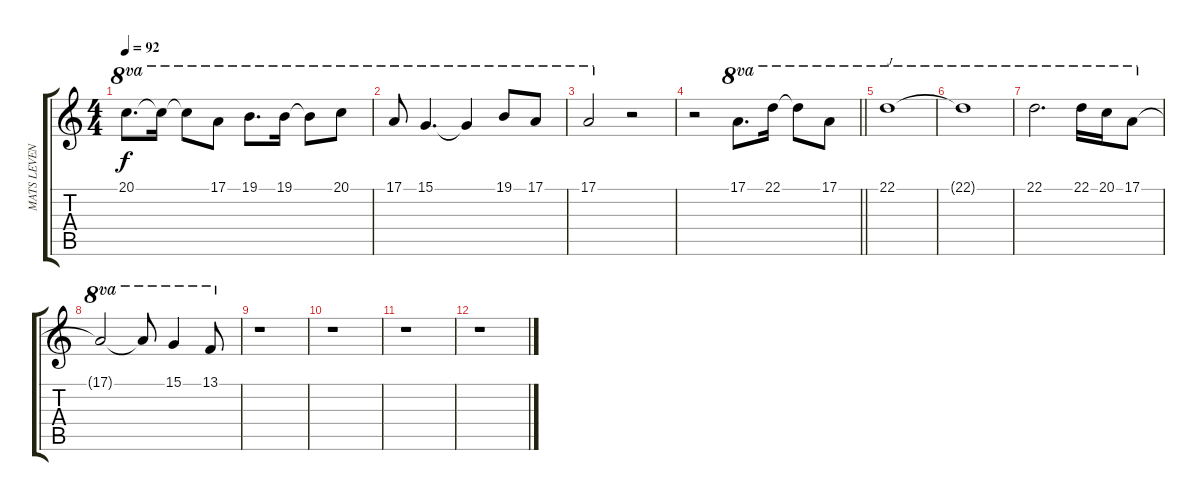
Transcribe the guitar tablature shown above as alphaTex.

\track ("MATS LEVEN" "MATS LEVEN") {instrument lead6voice}
\staff {score tabs}
\tuning (E4 B3 G3 D3 A2 E2) {hide}
\ts (4 4)
\tempo 92
\clef g2
\ks c
20.1.8{d ot 8va dy f} 20.1{t}.16{ot 8va} 20.1{t}.8{ot 8va} 17.1.8{ot 8va} 19.1.8{d ot 8va} 19.1.16{ot 8va} 19.1{t}.8{ot 8va} 20.1.8{ot 8va} |
17.1.8{ot 8va} 15.1.4{d ot 8va} 15.1{t}.4{ot 8va} 19.1.8{ot 8va} 17.1.8{ot 8va} |
17.1.2{ot 8va} r.2 |
\barLineRight lightlight
r.2 17.1.8{d ot 8va} 22.1.16{ot 8va} 22.1{t}.8{ot 8va} 17.1.8{ot 8va} |
22.1.1{ot 8va txt "J"} |
22.1{t}.1{ot 8va} |
22.1.2{d ot 8va} 22.1.16{ot 8va} 20.1.16{ot 8va} 17.1.8{ot 8va} |
17.1{t}.2{ot 8va} 17.1{t}.8{ot 8va} 15.1.4{ot 8va} 13.1.8{ot 8va} |
r.1{volume 8} |
r.1 |
r.1 |
r.1
